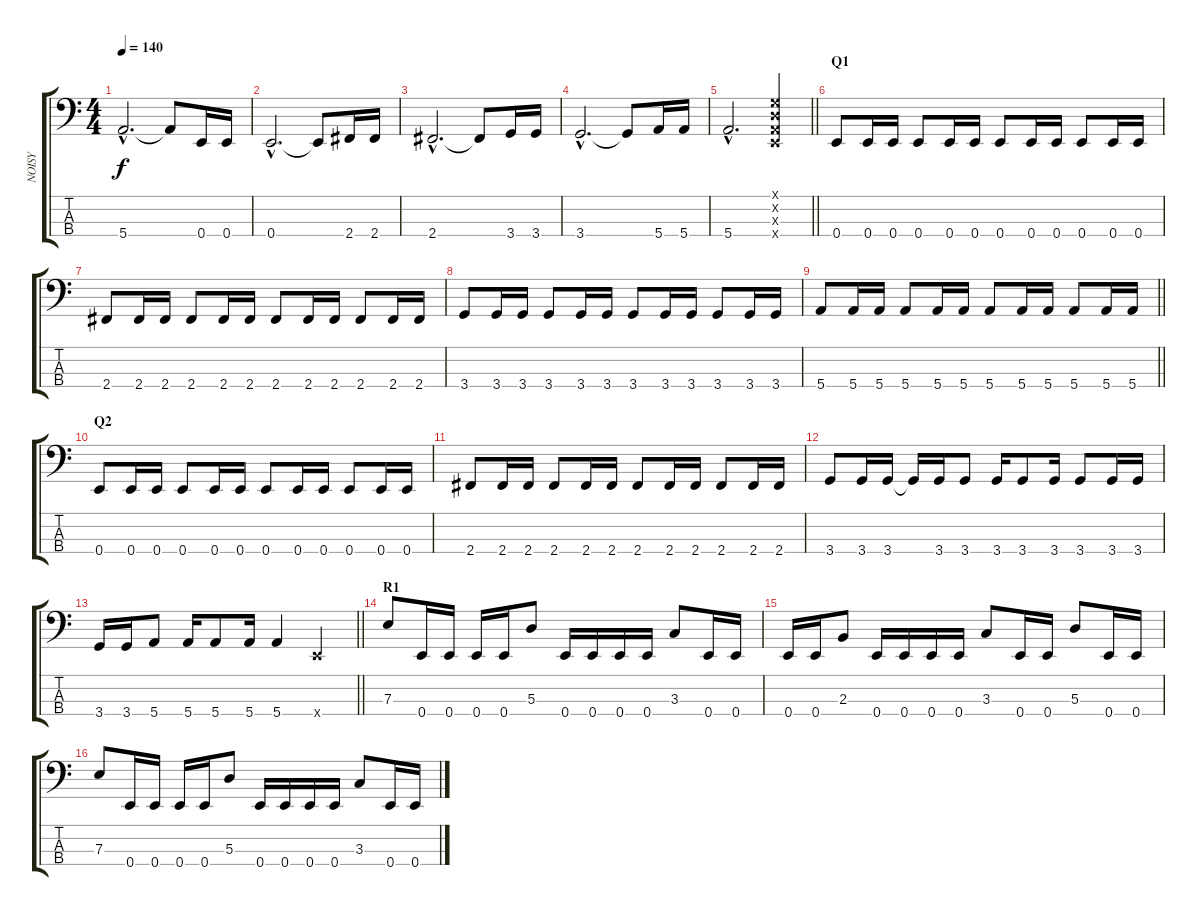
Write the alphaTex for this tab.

\track ("NOISY" "NOISY") {instrument electricbasspick}
\staff {score tabs}
\tuning (G2 D2 A1 E1) {hide}
\ts (4 4)
\tempo 140
\clef f4
\ks c
5.4{hac}.2{d dy f} 5.4{t}.8 0.4.16 0.4.16 |
0.4{hac}.2{d} 0.4{t}.8 2.4.16 2.4.16 |
2.4{hac}.2{d} 2.4{t}.8 3.4.16 3.4.16 |
3.4{hac}.2{d} 3.4{t}.8 5.4.16 5.4.16 |
\barLineRight lightlight
5.4{hac}.2{d} (0.1{x} 0.2{x} 0.3{x} 0.4{x}).4 |
\section ("" "Q1")
0.4.8 0.4.16 0.4.16 0.4.8 0.4.16 0.4.16 0.4.8 0.4.16 0.4.16 0.4.8 0.4.16 0.4.16 |
2.4.8 2.4.16 2.4.16 2.4.8 2.4.16 2.4.16 2.4.8 2.4.16 2.4.16 2.4.8 2.4.16 2.4.16 |
3.4.8 3.4.16 3.4.16 3.4.8 3.4.16 3.4.16 3.4.8 3.4.16 3.4.16 3.4.8 3.4.16 3.4.16 |
\barLineRight lightlight
5.4.8 5.4.16 5.4.16 5.4.8 5.4.16 5.4.16 5.4.8 5.4.16 5.4.16 5.4.8 5.4.16 5.4.16 |
\section ("" "Q2")
0.4.8 0.4.16 0.4.16 0.4.8 0.4.16 0.4.16 0.4.8 0.4.16 0.4.16 0.4.8 0.4.16 0.4.16 |
2.4.8 2.4.16 2.4.16 2.4.8 2.4.16 2.4.16 2.4.8 2.4.16 2.4.16 2.4.8 2.4.16 2.4.16 |
3.4.8 3.4.16 3.4.16 3.4{t}.16 3.4.16 3.4.8 3.4.16 3.4.8 3.4.16 3.4.8 3.4.16 3.4.16 |
\barLineRight lightlight
3.4.16 3.4.16 5.4.8 5.4.16 5.4.8 5.4.16 5.4.4 0.4{x}.4 |
\section ("" "R1")
7.3.8 0.4.16 0.4.16 0.4.16 0.4.16 5.3.8 0.4.16 0.4.16 0.4.16 0.4.16 3.3.8 0.4.16 0.4.16 |
0.4.16 0.4.16 2.3.8 0.4.16 0.4.16 0.4.16 0.4.16 3.3.8 0.4.16 0.4.16 5.3.8 0.4.16 0.4.16 |
7.3.8 0.4.16 0.4.16 0.4.16 0.4.16 5.3.8 0.4.16 0.4.16 0.4.16 0.4.16 3.3.8 0.4.16 0.4.16
